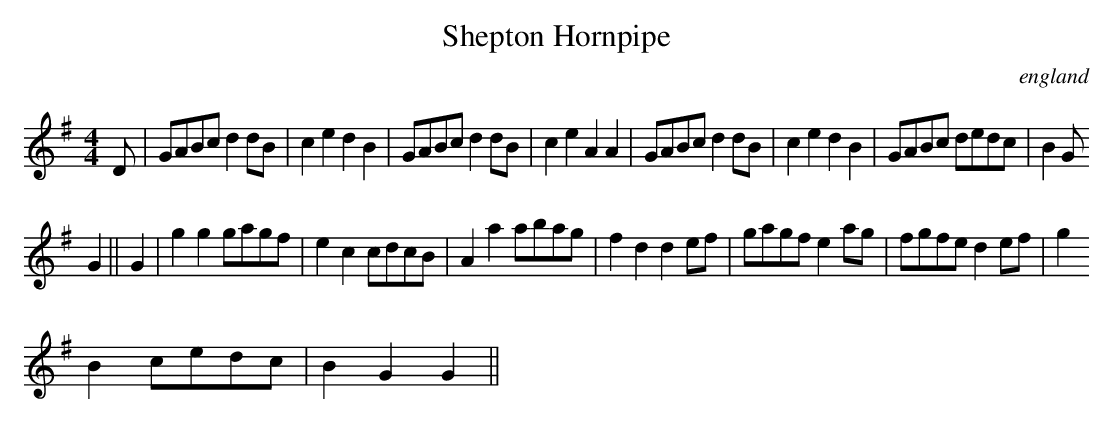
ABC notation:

X:1
T:Shepton Hornpipe
O:england
M:4/4
L:1/8
K:G
D|GABc d2dB|c2e2d2B2|GABc d2dB|c2e2A2A2|GABc d2dB|c2e2d2B2|GABc dedc|B2G
2G2||G2|g2g2 gagf|e2c2 cdcB|A2a2 abag|f2d2d2 ef|gagf e2 ag|fgfe d2 ef|g2
B2 cedc|B2G2G2||
